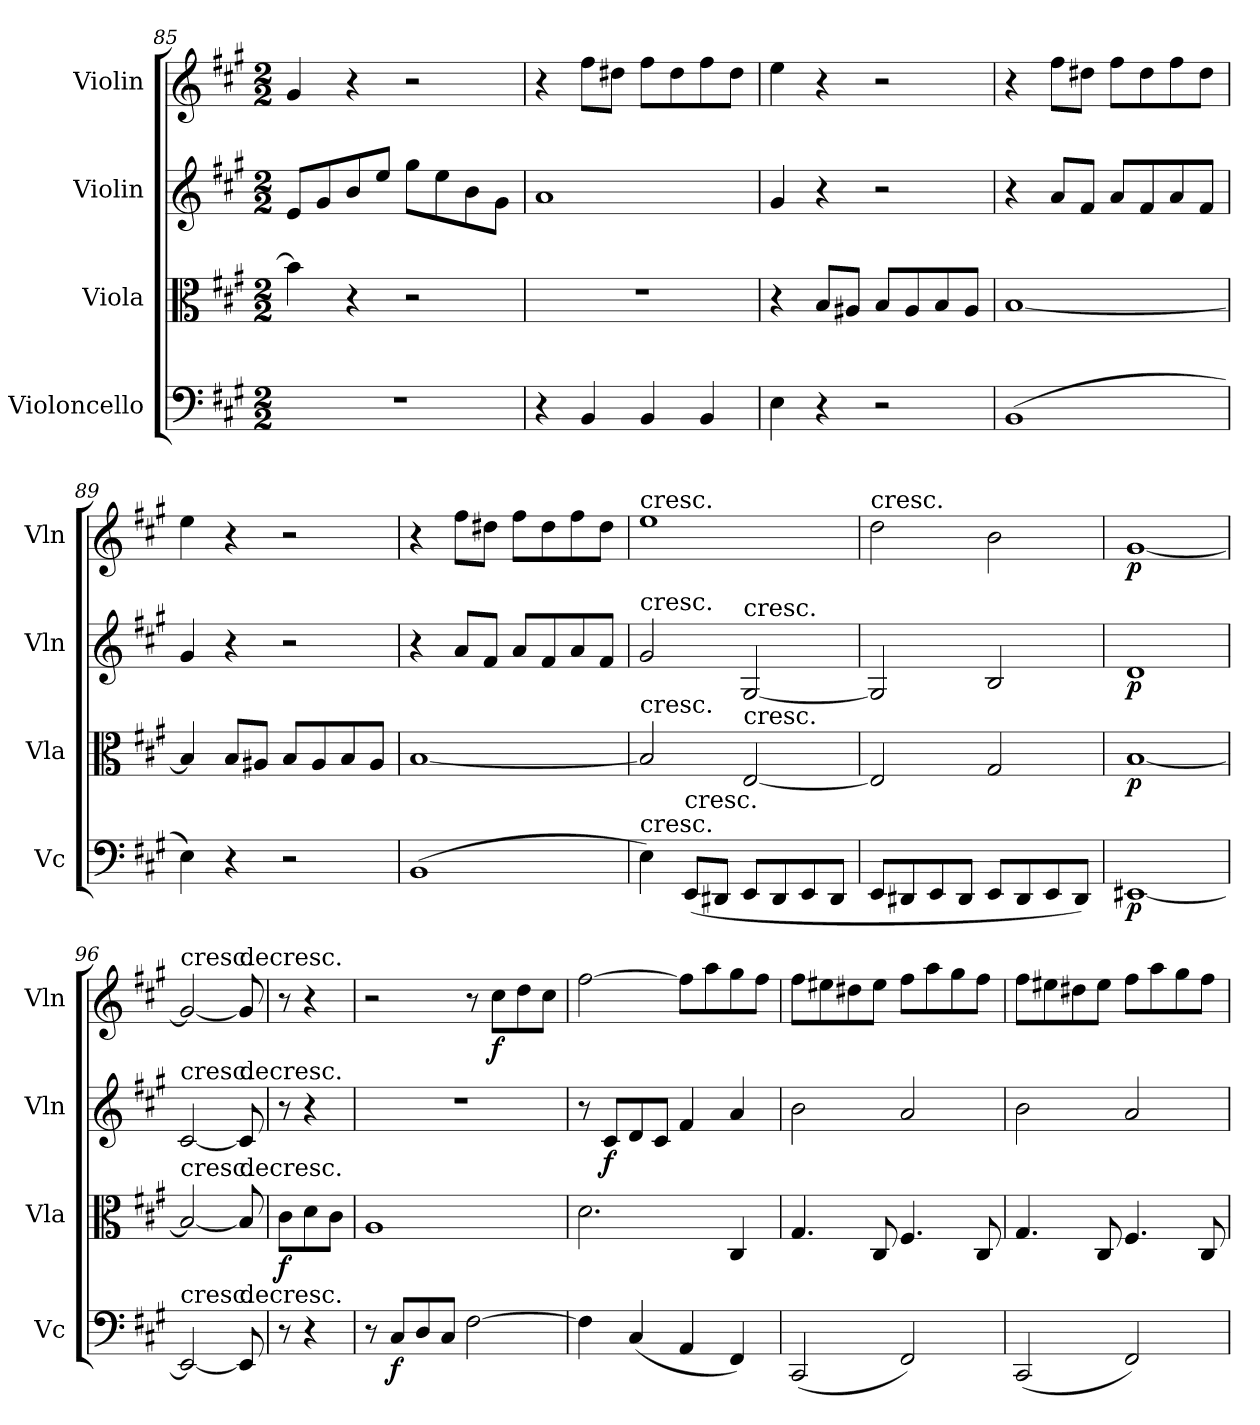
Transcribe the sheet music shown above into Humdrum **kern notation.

**kern	**dynam	**kern	**dynam	**kern	**dynam	**kern	**dynam
*part4	*part4	*part3	*part3	*part2	*part2	*part1	*part1
*staff4	*staff4	*staff3	*staff3	*staff2	*staff2	*staff1	*staff1
*I"Violoncello	*	*I"Viola	*	*I"Violin	*	*I"Violin	*
*I'Vc	*	*I'Vla	*	*I'Vln	*	*I'Vln	*
*clefF4	*	*clefC3	*	*clefG2	*	*clefG2	*
*k[f#c#g#]	*	*k[f#c#g#]	*	*k[f#c#g#]	*	*k[f#c#g#]	*
*A:	*	*A:	*	*A:	*	*A:	*
*M2/2	*	*M2/2	*	*M2/2	*	*M2/2	*
=85	=85	=85	=85	=85	=85	=85	=85
1r	.	4b\]	.	8e/L	.	4g#/	.
.	.	.	.	8g#/	.	.	.
.	.	4r	.	8b/	.	4r	.
.	.	.	.	8ee/J	.	.	.
.	.	2r	.	8gg#\L	.	2r	.
.	.	.	.	8ee\	.	.	.
.	.	.	.	8b\	.	.	.
.	.	.	.	8g#\J	.	.	.
=86	=86	=86	=86	=86	=86	=86	=86
4r	.	1r	.	1a	.	4r	.
4BB/	.	.	.	.	.	8ff#\L	.
.	.	.	.	.	.	8dd#X\J	.
4BB/	.	.	.	.	.	8ff#\L	.
.	.	.	.	.	.	8dd#\	.
4BB/	.	.	.	.	.	8ff#\	.
.	.	.	.	.	.	8dd#\J	.
=87	=87	=87	=87	=87	=87	=87	=87
4E\	.	4r	.	4g#/	.	4ee\	.
4r	.	8B/L	.	4r	.	4r	.
.	.	8A#X/J	.	.	.	.	.
2r	.	8B/L	.	2r	.	2r	.
.	.	8A#/	.	.	.	.	.
.	.	8B/	.	.	.	.	.
.	.	8A#/J	.	.	.	.	.
=88	=88	=88	=88	=88	=88	=88	=88
(1BB	.	[1B	.	4r	.	4r	.
.	.	.	.	8a/L	.	8ff#\L	.
.	.	.	.	8f#/J	.	8dd#X\J	.
.	.	.	.	8a/L	.	8ff#\L	.
.	.	.	.	8f#/	.	8dd#\	.
.	.	.	.	8a/	.	8ff#\	.
.	.	.	.	8f#/J	.	8dd#\J	.
=89	=89	=89	=89	=89	=89	=89	=89
4E\)	.	4B/]	.	4g#/	.	4ee\	.
4r	.	8B/L	.	4r	.	4r	.
.	.	8A#X/J	.	.	.	.	.
2r	.	8B/L	.	2r	.	2r	.
.	.	8A#/	.	.	.	.	.
.	.	8B/	.	.	.	.	.
.	.	8A#/J	.	.	.	.	.
=90	=90	=90	=90	=90	=90	=90	=90
(1BB	.	[1B	.	4r	.	4r	.
.	.	.	.	8a/L	.	8ff#\L	.
.	.	.	.	8f#/J	.	8dd#X\J	.
.	.	.	.	8a/L	.	8ff#\L	.
.	.	.	.	8f#/	.	8dd#\	.
.	.	.	.	8a/	.	8ff#\	.
.	.	.	.	8f#/J	.	8dd#\J	.
=91	=91	=91	=91	=91	=91	=91	=91
!	!	!	!	!	!	!LO:TX:t=cresc.	!
!	!	!	!	!LO:TX:t=cresc.	!	!	!
!	!	!LO:TX:t=cresc.	!	!	!	!	!
!LO:TX:t=cresc.	!	!	!	!	!	!	!
4E\)	.	2B/]	.	2g#/	.	1ee	.
!LO:TX:t=cresc.	!	!	!	!	!	!	!
(8EE/L	.	.	.	.	.	.	.
8DD#X/J	.	.	.	.	.	.	.
!	!	!	!	!LO:TX:t=cresc.	!	!	!
!	!	!LO:TX:t=cresc.	!	!	!	!	!
8EE/L	.	[2E/	.	[2G#/	.	.	.
8DD#/	.	.	.	.	.	.	.
8EE/	.	.	.	.	.	.	.
8DD#/J	.	.	.	.	.	.	.
=92	=92	=92	=92	=92	=92	=92	=92
!	!	!	!	!	!	!LO:TX:t=cresc.	!
8EE/L	.	2E/]	.	2G#/]	.	2dd\	.
8DD#X/	.	.	.	.	.	.	.
8EE/	.	.	.	.	.	.	.
8DD#/J	.	.	.	.	.	.	.
8EE/L	.	2G#/	.	2B/	.	2b\	.
8DD#/	.	.	.	.	.	.	.
8EE/	.	.	.	.	.	.	.
8DD#/J)	.	.	.	.	.	.	.
=93	=93	=93	=93	=93	=93	=93	=93
[1EE#X	p	[1B	p	1d	p	[1g#	p
=96	=96	=96	=96	=96	=96	=96	=96
!	!	!	!	!	!	!LO:TX:t=cresc.	!
!	!	!	!	!LO:TX:t=cresc.	!	!	!
!	!	!LO:TX:t=cresc.	!	!	!	!	!
!LO:TX:t=cresc.	!	!	!	!	!	!	!
2EE#/_	.	2B/_	.	[2c#/	.	2g#/_	.
!	!	!	!	!	!	!LO:TX:t=decresc.	!
!	!	!	!	!LO:TX:t=decresc.	!	!	!
!	!	!LO:TX:t=decresc.	!	!	!	!	!
!LO:TX:t=decresc.	!	!	!	!	!	!	!
8EE#/]	.	8B/]	.	8c#/]	.	8g#/]	.
=	=	=	=	=	=	=	=
8r	.	8c#\L	f	8r	.	8r	.
4r	.	8d\	.	4r	.	4r	.
.	.	8c#\J	.	.	.	.	.
=97	=97	=97	=97	=97	=97	=97	=97
8r	.	1A	.	1r	.	2r	.
8C#/L	f	.	.	.	.	.	.
8D/	.	.	.	.	.	.	.
8C#/J	.	.	.	.	.	.	.
[2F#\	.	.	.	.	.	8r	.
.	.	.	.	.	.	8cc#\L	f
.	.	.	.	.	.	8dd\	.
.	.	.	.	.	.	8cc#\J	.
=98	=98	=98	=98	=98	=98	=98	=98
4F#\]	.	2.d\	.	8r	.	[2ff#\	.
.	.	.	.	8c#/L	f	.	.
(4C#/	.	.	.	8d/	.	.	.
.	.	.	.	8c#/J	.	.	.
4AA/	.	.	.	4f#/	.	8ff#\L]	.
.	.	.	.	.	.	8aa\	.
4FF#/)	.	4C#/	.	4a/	.	8gg#\	.
.	.	.	.	.	.	8ff#\J	.
=99	=99	=99	=99	=99	=99	=99	=99
(2CC#/	.	4.G#/	.	2b\	.	8ff#\L	.
.	.	.	.	.	.	8ee#X\	.
.	.	.	.	.	.	8dd#X\	.
.	.	8C#/	.	.	.	8ee#\J	.
2FF#/)	.	4.F#/	.	2a/	.	8ff#\L	.
.	.	.	.	.	.	8aa\	.
.	.	.	.	.	.	8gg#\	.
.	.	8C#/	.	.	.	8ff#\J	.
=100	=100	=100	=100	=100	=100	=100	=100
(2CC#/	.	4.G#/	.	2b\	.	8ff#\L	.
.	.	.	.	.	.	8ee#X\	.
.	.	.	.	.	.	8dd#X\	.
.	.	8C#/	.	.	.	8ee#\J	.
2FF#/)	.	4.F#/	.	2a/	.	8ff#\L	.
.	.	.	.	.	.	8aa\	.
.	.	.	.	.	.	8gg#\	.
.	.	8C#/	.	.	.	8ff#\J	.
=	=	=	=	=	=	=	=
*-	*-	*-	*-	*-	*-	*-	*-
